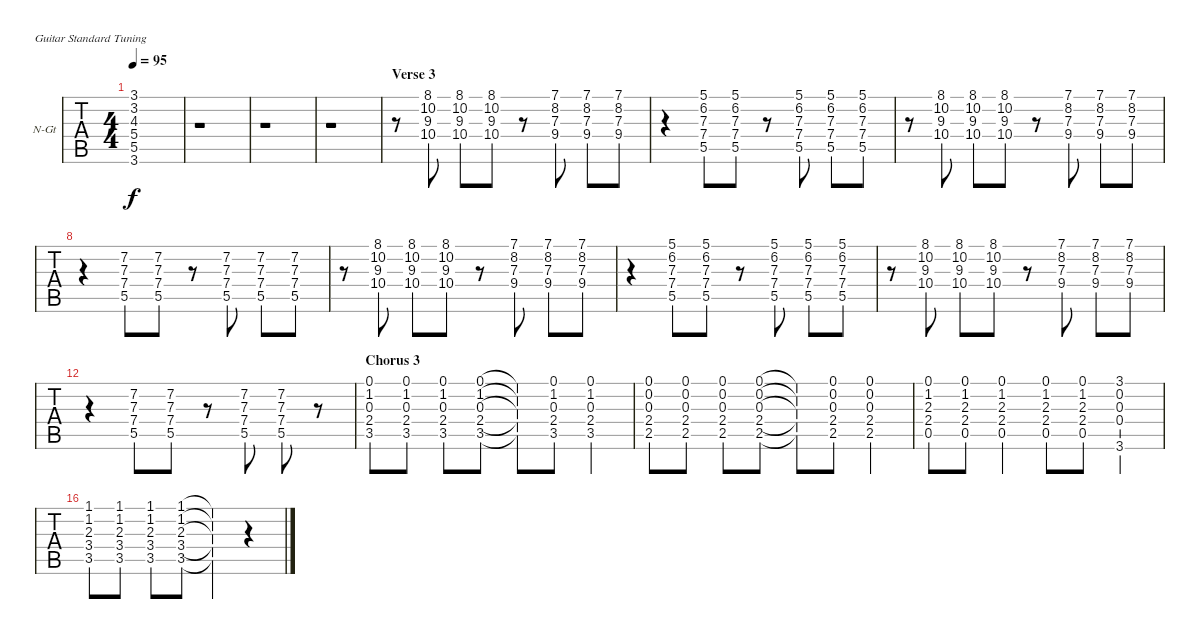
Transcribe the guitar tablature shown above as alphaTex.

\bracketExtendMode nobrackets
\firstSystemTrackNameOrientation horizontal
\otherSystemsTrackNameOrientation horizontal
\defaultBarNumberDisplay FirstOfSystem
\track ("Guitar (Rythm)" "N-Gt") {instrument acousticguitarnylon}
\staff {tabs}
\tuning (E4 B3 G3 D3 A2 E2)
\ts (4 4)
\tempo 95
\clef g2
\scale
0.25
\ks c
(3.1 3.2 4.3 5.4 5.5 3.6).1{dy f} |
\scale
0.25 r.1 |
\scale
0.25 r.1 |
\scale
0.25 r.1 |
\section ("" "Verse 3")
\scale
0.258065 r.8 (8.1 10.2 9.3 10.4).8 (8.1 10.2 9.3 10.4).8 (8.1 10.2 9.3 10.4).8 r.8 (7.1 8.2 7.3 9.4).8 (7.1 8.2 7.3 9.4).8 (7.1 8.2 7.3 9.4).8 |
\scale
0.241935 r.4 (5.1 6.2 7.3 7.4 5.5).8 (5.1 6.2 7.3 7.4 5.5).8 r.8 (5.1 6.2 7.3 7.4 5.5).8 (5.1 6.2 7.3 7.4 5.5).8 (5.1 6.2 7.3 7.4 5.5).8 |
\scale
0.258065 r.8 (8.1 10.2 9.3 10.4).8 (8.1 10.2 9.3 10.4).8 (8.1 10.2 9.3 10.4).8 r.8 (7.1 8.2 7.3 9.4).8 (7.1 8.2 7.3 9.4).8 (7.1 8.2 7.3 9.4).8 |
\scale
0.241935 r.4 (7.2 7.3 7.4 5.5).8 (7.2 7.3 7.4 5.5).8 r.8 (7.2 7.3 7.4 5.5).8 (7.2 7.3 7.4 5.5).8 (7.2 7.3 7.4 5.5).8 |
\scale
0.258065 r.8 (8.1 10.2 9.3 10.4).8 (8.1 10.2 9.3 10.4).8 (8.1 10.2 9.3 10.4).8 r.8 (7.1 8.2 7.3 9.4).8 (7.1 8.2 7.3 9.4).8 (7.1 8.2 7.3 9.4).8 |
\scale
0.241935 r.4 (5.1 6.2 7.3 7.4 5.5).8 (5.1 6.2 7.3 7.4 5.5).8 r.8 (5.1 6.2 7.3 7.4 5.5).8 (5.1 6.2 7.3 7.4 5.5).8 (5.1 6.2 7.3 7.4 5.5).8 |
\scale
0.258065 r.8 (8.1 10.2 9.3 10.4).8 (8.1 10.2 9.3 10.4).8 (8.1 10.2 9.3 10.4).8 r.8 (7.1 8.2 7.3 9.4).8 (7.1 8.2 7.3 9.4).8 (7.1 8.2 7.3 9.4).8 |
\scale
0.241935 r.4 (7.2 7.3 7.4 5.5).8 (7.2 7.3 7.4 5.5).8 r.8 (7.2 7.3 7.4 5.5).8 (7.2 7.3 7.4 5.5).8 r.8 |
\section ("" "Chorus 3")
\scale
0.258621 (0.1 1.2 0.3 2.4 3.5).8 (0.1 1.2 0.3 2.4 3.5).8 (0.1 1.2 0.3 2.4 3.5).8 (0.1 1.2 0.3 2.4 3.5).8 (0.1{t} 1.2{t} 0.3{t} 2.4{t} 3.5{t}).8 (0.1 1.2 0.3 2.4 3.5).8 (0.1 1.2 0.3 2.4 3.5).4 |
\scale
0.258621 (0.1 0.2 0.3 2.4 2.5).8 (0.1 0.2 0.3 2.4 2.5).8 (0.1 0.2 0.3 2.4 2.5).8 (0.1 0.2 0.3 2.4 2.5).8 (0.1{t} 0.2{t} 0.3{t} 2.4{t} 2.5{t}).8 (0.1 0.2 0.3 2.4 2.5).8 (0.1 0.2 0.3 2.4 2.5).4 |
\scale
0.241379 (0.1 1.2 2.3 2.4 0.5).8 (0.1 1.2 2.3 2.4 0.5).8 (0.1 1.2 2.3 2.4 0.5).4 (0.1 1.2 2.3 2.4 0.5).8 (0.1 1.2 2.3 2.4 0.5).8 (3.1 0.2 0.3 0.4 3.6).4 |
\scale
0.241379 (1.1 1.2 2.3 3.4 3.5).8 (1.1 1.2 2.3 3.4 3.5).8 (1.1 1.2 2.3 3.4 3.5).8 (1.1 1.2 2.3 3.4 3.5).8 (1.1{t} 1.2{t} 2.3{t} 3.4{t} 3.5{t}).4 r.4
